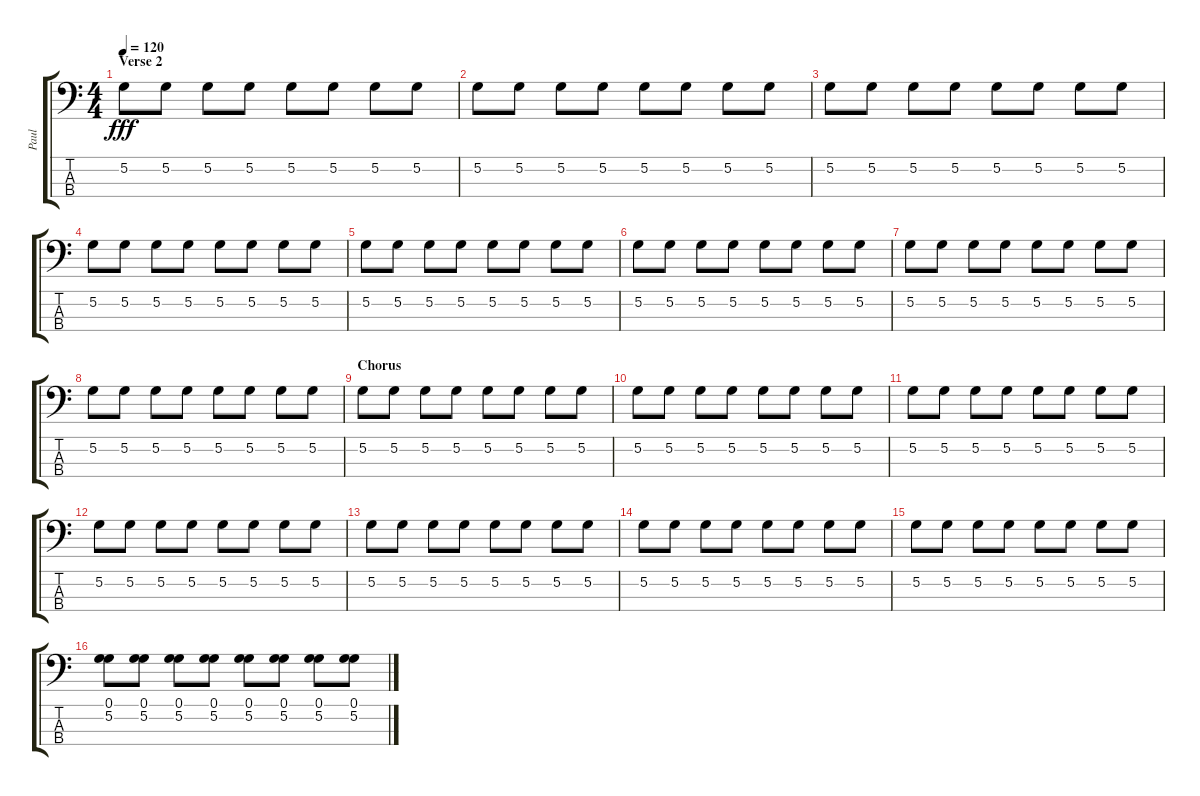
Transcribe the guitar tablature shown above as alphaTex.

\track ("Paul" "Paul") {instrument fretlessbass}
\staff {score tabs}
\tuning (G2 D2 A1 E1) {hide}
\ts (4 4)
\section ("" "Verse 2")
\tempo 120
\clef f4
\ks c
5.2.8{dy fff} 5.2.8 5.2.8 5.2.8 5.2.8 5.2.8 5.2.8 5.2.8 |
5.2.8 5.2.8 5.2.8 5.2.8 5.2.8 5.2.8 5.2.8 5.2.8 |
5.2.8 5.2.8 5.2.8 5.2.8 5.2.8 5.2.8 5.2.8 5.2.8 |
5.2.8 5.2.8 5.2.8 5.2.8 5.2.8 5.2.8 5.2.8 5.2.8 |
5.2.8 5.2.8 5.2.8 5.2.8 5.2.8 5.2.8 5.2.8 5.2.8 |
5.2.8 5.2.8 5.2.8 5.2.8 5.2.8 5.2.8 5.2.8 5.2.8 |
5.2.8 5.2.8 5.2.8 5.2.8 5.2.8 5.2.8 5.2.8 5.2.8 |
5.2.8 5.2.8 5.2.8 5.2.8 5.2.8 5.2.8 5.2.8 5.2.8 |
\section ("" "Chorus")
5.2.8 5.2.8 5.2.8 5.2.8 5.2.8 5.2.8 5.2.8 5.2.8 |
5.2.8 5.2.8 5.2.8 5.2.8 5.2.8 5.2.8 5.2.8 5.2.8 |
5.2.8 5.2.8 5.2.8 5.2.8 5.2.8 5.2.8 5.2.8 5.2.8 |
5.2.8 5.2.8 5.2.8 5.2.8 5.2.8 5.2.8 5.2.8 5.2.8 |
5.2.8 5.2.8 5.2.8 5.2.8 5.2.8 5.2.8 5.2.8 5.2.8 |
5.2.8 5.2.8 5.2.8 5.2.8 5.2.8 5.2.8 5.2.8 5.2.8 |
5.2.8 5.2.8 5.2.8 5.2.8 5.2.8 5.2.8 5.2.8 5.2.8 |
(0.1 5.2).8{volume 16 instrument synthbass2} (0.1 5.2).8 (0.1 5.2).8 (0.1 5.2).8 (0.1 5.2).8 (0.1 5.2).8 (0.1 5.2).8 (0.1 5.2).8
